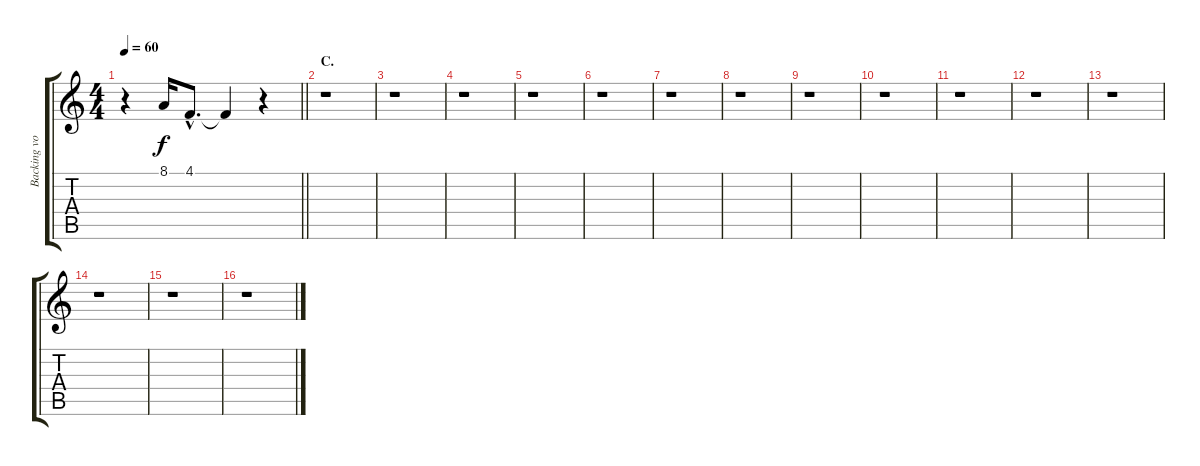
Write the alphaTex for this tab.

\track ("Backing vocals" "Backing vo") {instrument stringensemble1}
\staff {score tabs}
\tuning (Db4 Ab3 E3 B2 Gb2 Db2) {hide}
\ts (4 4)
\tempo 60
\clef g2
\barLineRight lightlight
\ks c
r.4{dy f} 8.1.16 4.1{hac}.8{d} 4.1{t}.4 r.4 |
\section ("" "C.")
r.1 |
r.1 |
r.1 |
r.1 |
r.1 |
r.1 |
r.1 |
r.1 |
r.1 |
r.1 |
r.1 |
r.1 |
r.1 |
r.1 |
r.1
